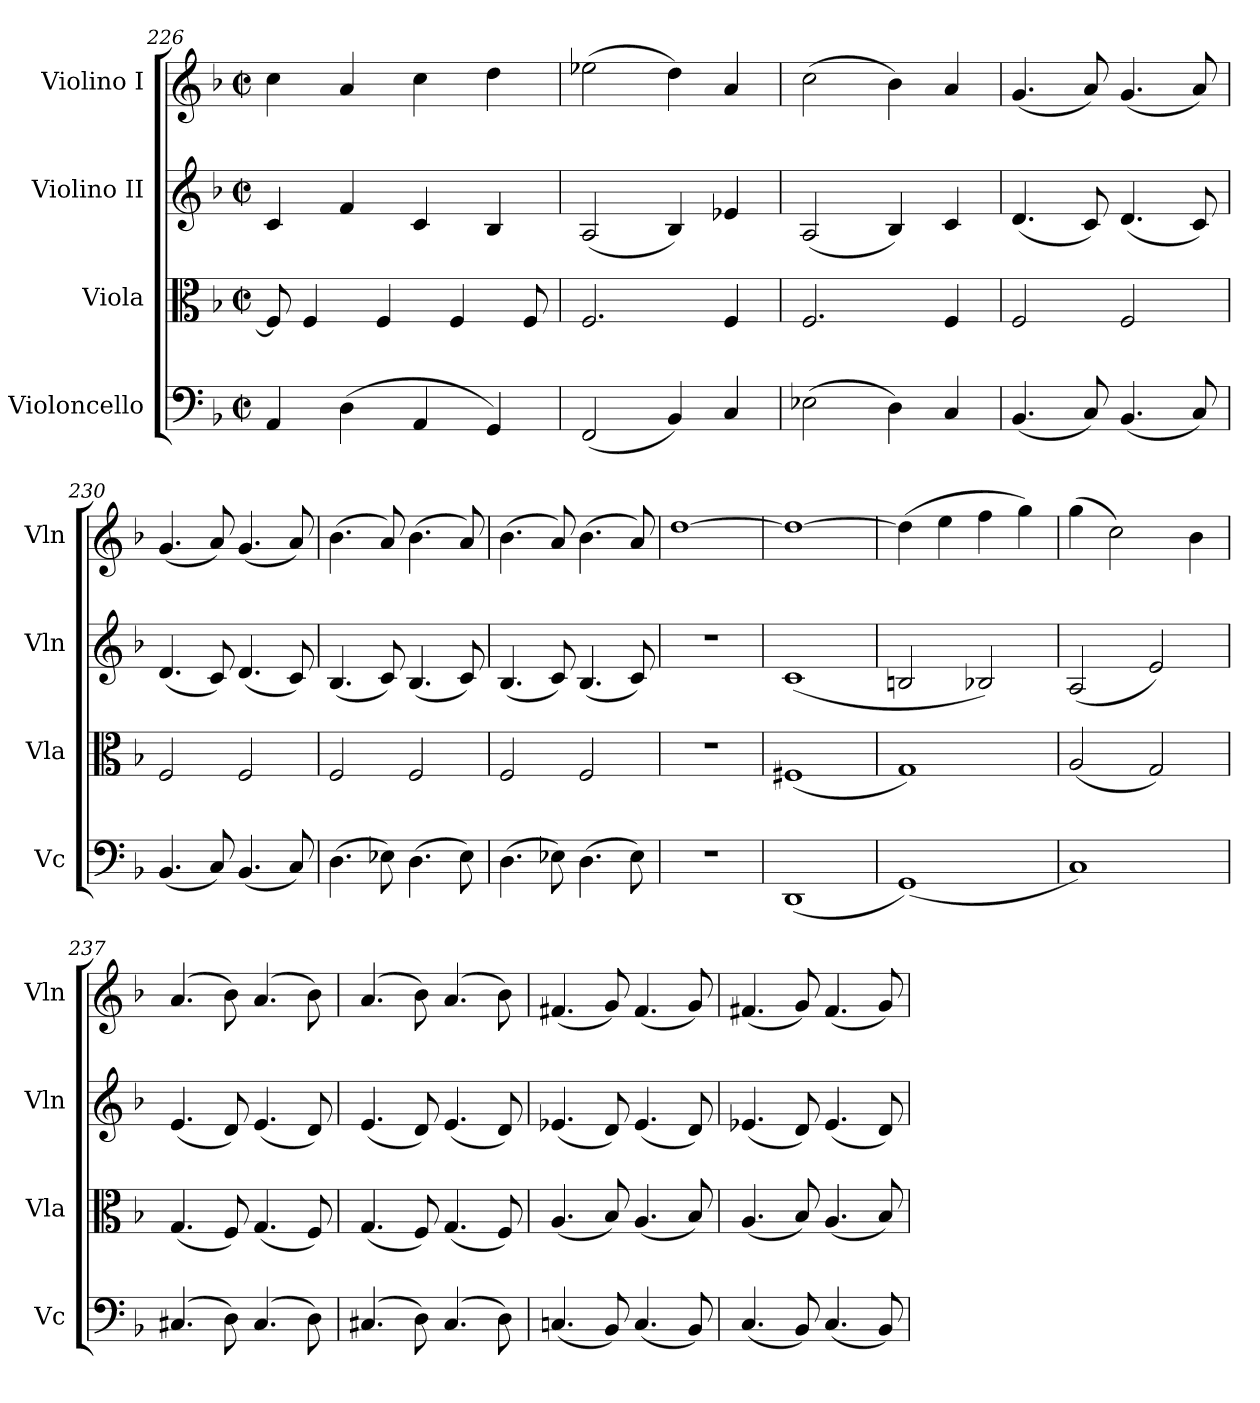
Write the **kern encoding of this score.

**kern	**kern	**kern	**kern
*part4	*part3	*part2	*part1
*staff4	*staff3	*staff2	*staff1
*I"Violoncello	*I"Viola	*I"Violino II	*I"Violino I
*I'Vc	*I'Vla	*I'Vln	*I'Vln
!!LO:LB:g=z
*clefF4	*clefC3	*clefG2	*clefG2
*k[b-]	*k[b-]	*k[b-]	*k[b-]
*M2/2	*M2/2	*M2/2	*M2/2
*met(c|)	*met(c|)	*met(c|)	*met(c|)
=226	=226	=226	=226
4AA/	8F/]	4c/	4cc\
.	4F/	.	.
(4D\	.	4f/	4a/
.	4F/	.	.
4AA/	.	4c/	4cc\
.	4F/	.	.
4GG/)	.	4B-/	4dd\
.	8F/	.	.
=227	=227	=227	=227
(2FF/	2.F/	(2A/	(2ee-X\
4BB-/)	.	4B-/)	4dd\)
4C/	4F/	4e-X/	4a/
=228	=228	=228	=228
(2E-X\	2.F/	(2A/	(2cc\
4D\)	.	4B-/)	4b-\)
4C/	4F/	4c/	4a/
=229	=229	=229	=229
(4.BB-/	2F/	(4.d/	(4.g/
8C/)	.	8c/)	8a/)
(4.BB-/	2F/	(4.d/	(4.g/
8C/)	.	8c/)	8a/)
=230	=230	=230	=230
(4.BB-/	2F/	(4.d/	(4.g/
8C/)	.	8c/)	8a/)
(4.BB-/	2F/	(4.d/	(4.g/
8C/)	.	8c/)	8a/)
=231	=231	=231	=231
(4.D\	2F/	(4.B-/	(4.b-\
8E-X\)	.	8c/)	8a/)
(4.D\	2F/	(4.B-/	(4.b-\
8E-\)	.	8c/)	8a/)
=232	=232	=232	=232
(4.D\	2F/	(4.B-/	(4.b-\
8E-X\)	.	8c/)	8a/)
(4.D\	2F/	(4.B-/	(4.b-\
8E-\)	.	8c/)	8a/)
=233	=233	=233	=233
1r	1r	1r	[1dd
=234	=234	=234	=234
(1DD	(1F#X	(1c	1dd_
=235	=235	=235	=235
(1GG)	1G)	2Bn/	(4dd\]
.	.	.	4ee\
.	.	2B-X/)	4ff\
.	.	.	4gg\)
=236	=236	=236	=236
1C)	(2A/	(2A/	(4gg\
.	.	.	2cc\)
.	2G/)	2e/)	.
.	.	.	4b-\
!!LO:LB:g=z
=237	=237	=237	=237
(4.C#X/	(4.G/	(4.e/	(4.a/
8D\)	8F/)	8d/)	8b-\)
(4.C#/	(4.G/	(4.e/	(4.a/
8D\)	8F/)	8d/)	8b-\)
=238	=238	=238	=238
(4.C#X/	(4.G/	(4.e/	(4.a/
8D\)	8F/)	8d/)	8b-\)
(4.C#/	(4.G/	(4.e/	(4.a/
8D\)	8F/)	8d/)	8b-\)
=239	=239	=239	=239
(4.Cn/	(4.A/	(4.e-X/	(4.f#X/
8BB-/)	8B-/)	8d/)	8g/)
(4.C/	(4.A/	(4.e-/	(4.f#/
8BB-/)	8B-/)	8d/)	8g/)
=240	=240	=240	=240
(4.C/	(4.A/	(4.e-X/	(4.f#X/
8BB-/)	8B-/)	8d/)	8g/)
(4.C/	(4.A/	(4.e-/	(4.f#/
8BB-/)	8B-/)	8d/)	8g/)
=	=	=	=
*-	*-	*-	*-
